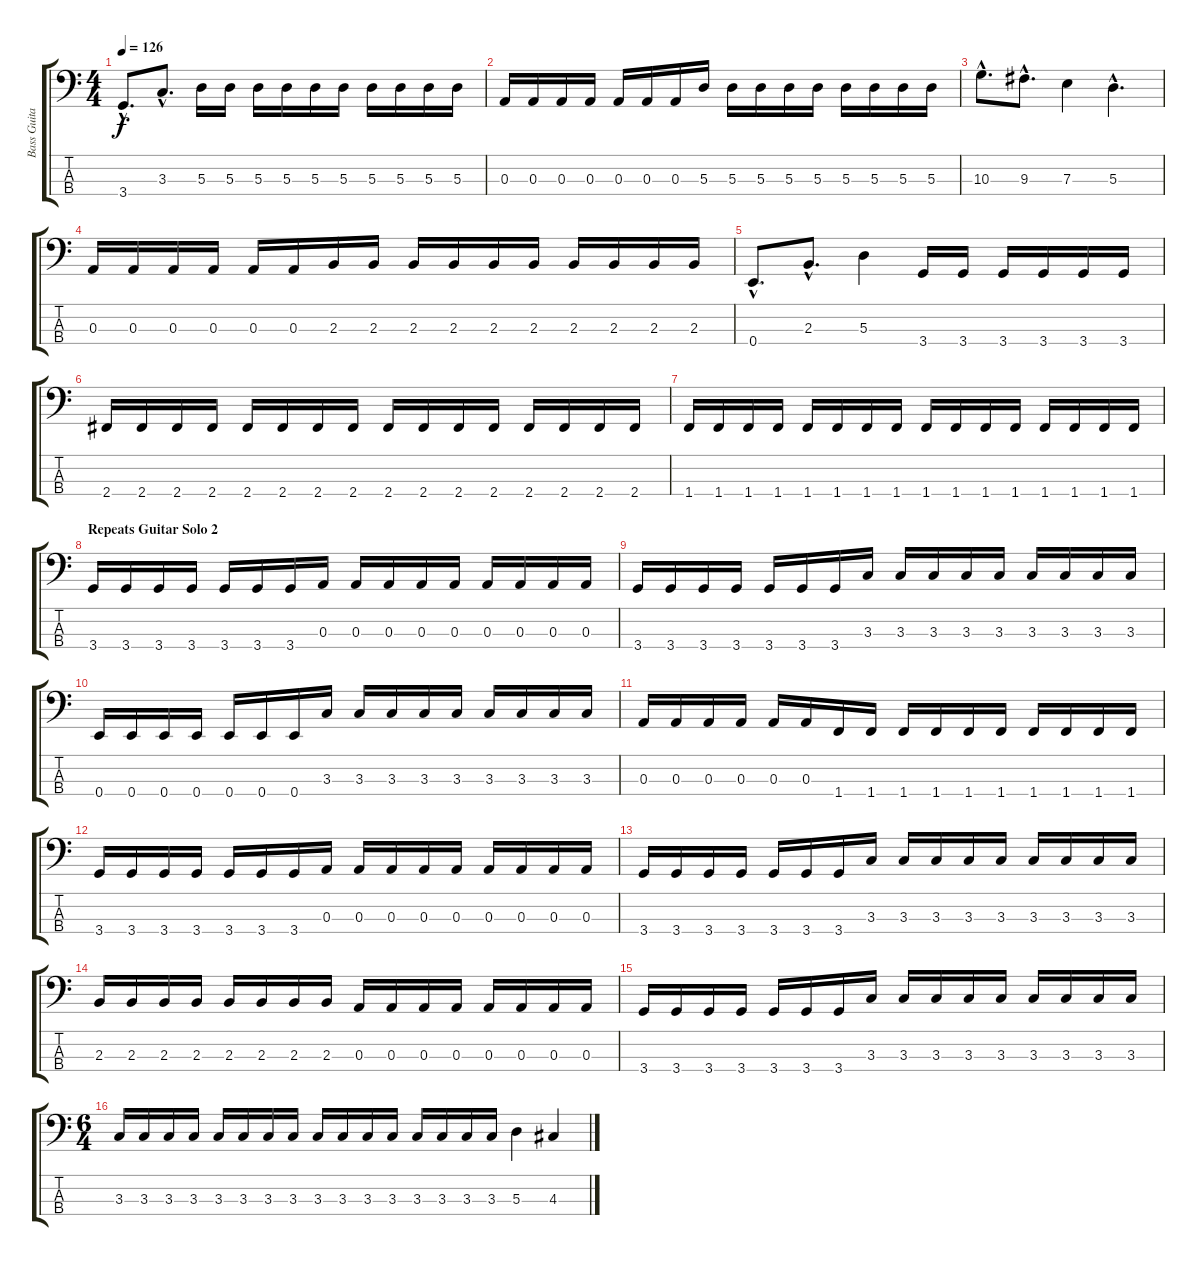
\track ("Bass Guitar" "Bass Guita") {instrument electricbasspick}
\staff {score tabs}
\tuning (G2 D2 A1 E1) {hide}
\ts (4 4)
\tempo 126
\clef f4
\ks c
3.4{hac}.8{d dy f} 3.3{hac}.8{d} 5.3.16 5.3.16 5.3.16 5.3.16 5.3.16 5.3.16 5.3.16 5.3.16 5.3.16 5.3.16 |
0.3.16 0.3.16 0.3.16 0.3.16 0.3.16 0.3.16 0.3.16 5.3.16 5.3.16 5.3.16 5.3.16 5.3.16 5.3.16 5.3.16 5.3.16 5.3.16 |
10.3{hac}.8{d} 9.3{hac}.8{d} 7.3.4 5.3{hac}.4{d} |
0.3.16 0.3.16 0.3.16 0.3.16 0.3.16 0.3.16 2.3.16 2.3.16 2.3.16 2.3.16 2.3.16 2.3.16 2.3.16 2.3.16 2.3.16 2.3.16 |
0.4{hac}.8{d} 2.3{hac}.8{d} 5.3.4 3.4.16 3.4.16 3.4.16 3.4.16 3.4.16 3.4.16 |
2.4.16 2.4.16 2.4.16 2.4.16 2.4.16 2.4.16 2.4.16 2.4.16 2.4.16 2.4.16 2.4.16 2.4.16 2.4.16 2.4.16 2.4.16 2.4.16 |
1.4.16 1.4.16 1.4.16 1.4.16 1.4.16 1.4.16 1.4.16 1.4.16 1.4.16 1.4.16 1.4.16 1.4.16 1.4.16 1.4.16 1.4.16 1.4.16 |
\section ("" "Repeats Guitar Solo 2")
3.4.16 3.4.16 3.4.16 3.4.16 3.4.16 3.4.16 3.4.16 0.3.16 0.3.16 0.3.16 0.3.16 0.3.16 0.3.16 0.3.16 0.3.16 0.3.16 |
3.4.16 3.4.16 3.4.16 3.4.16 3.4.16 3.4.16 3.4.16 3.3.16 3.3.16 3.3.16 3.3.16 3.3.16 3.3.16 3.3.16 3.3.16 3.3.16 |
0.4.16 0.4.16 0.4.16 0.4.16 0.4.16 0.4.16 0.4.16 3.3.16 3.3.16 3.3.16 3.3.16 3.3.16 3.3.16 3.3.16 3.3.16 3.3.16 |
0.3.16 0.3.16 0.3.16 0.3.16 0.3.16 0.3.16 1.4.16 1.4.16 1.4.16 1.4.16 1.4.16 1.4.16 1.4.16 1.4.16 1.4.16 1.4.16 |
3.4.16 3.4.16 3.4.16 3.4.16 3.4.16 3.4.16 3.4.16 0.3.16 0.3.16 0.3.16 0.3.16 0.3.16 0.3.16 0.3.16 0.3.16 0.3.16 |
3.4.16 3.4.16 3.4.16 3.4.16 3.4.16 3.4.16 3.4.16 3.3.16 3.3.16 3.3.16 3.3.16 3.3.16 3.3.16 3.3.16 3.3.16 3.3.16 |
2.3.16 2.3.16 2.3.16 2.3.16 2.3.16 2.3.16 2.3.16 2.3.16 0.3.16 0.3.16 0.3.16 0.3.16 0.3.16 0.3.16 0.3.16 0.3.16 |
3.4.16 3.4.16 3.4.16 3.4.16 3.4.16 3.4.16 3.4.16 3.3.16 3.3.16 3.3.16 3.3.16 3.3.16 3.3.16 3.3.16 3.3.16 3.3.16 |
\ts (6 4)
3.3.16 3.3.16 3.3.16 3.3.16 3.3.16 3.3.16 3.3.16 3.3.16 3.3.16 3.3.16 3.3.16 3.3.16 3.3.16 3.3.16 3.3.16 3.3.16 5.3.4 4.3.4
